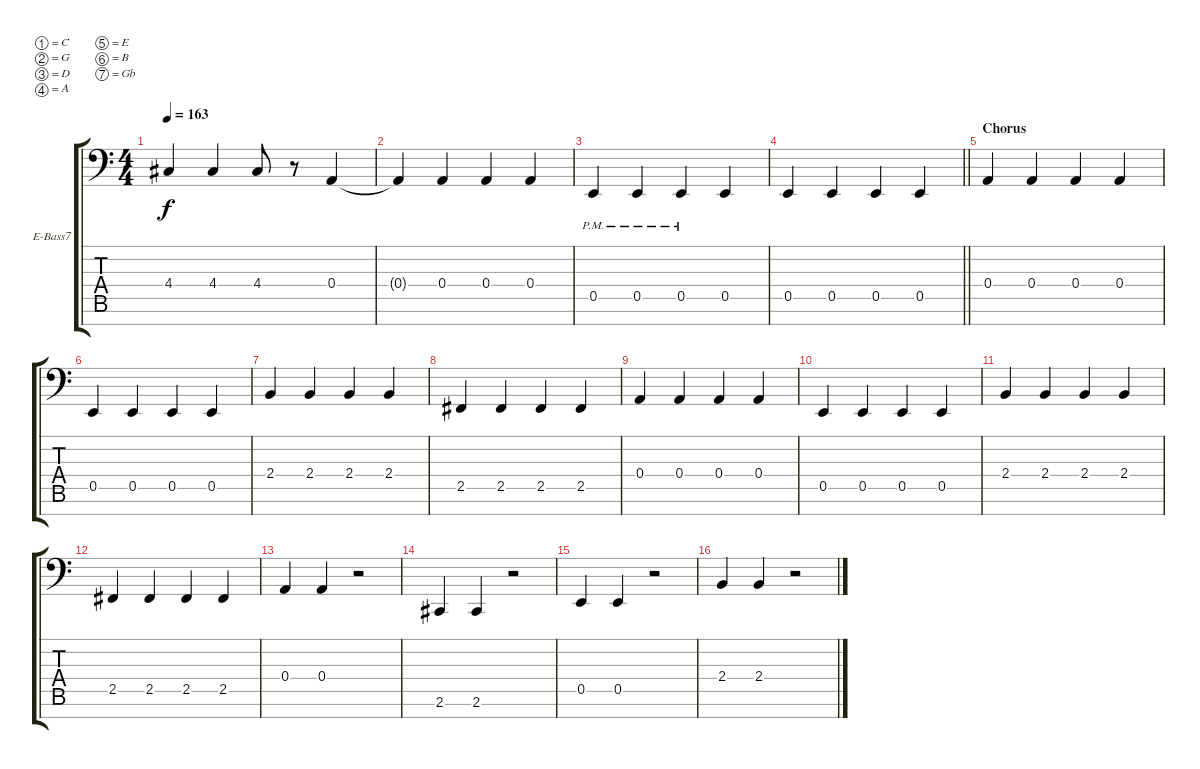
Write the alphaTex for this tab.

\bracketExtendMode groupsimilarinstruments
\firstSystemTrackNameOrientation horizontal
\otherSystemsTrackNameOrientation horizontal
\track ("Electric Bass" "E-Bass7") {instrument electricbassfinger}
\staff {score tabs}
\tuning (C3 G2 D2 A1 E1 B0 Gb0)
\ts (4 4)
\tempo 163
\clef f4
\scale
0.333333
\ks c
4.4.4{dy f} 4.4.4 4.4.8 r.8 0.4.4 |
\scale
0.333333 0.4{t}.4 0.4.4 0.4.4 0.4.4 |
\scale
0.333333 0.5{pm}.4 0.5{pm}.4 0.5{pm}.4 0.5.4 |
\scale
0.333333
\barLineRight lightlight
0.5.4 0.5.4 0.5.4 0.5.4 |
\section ("" "Chorus")
\scale
0.333333 0.4.4 0.4.4 0.4.4 0.4.4 |
\scale
0.333333 0.5.4 0.5.4 0.5.4 0.5.4 |
\scale
0.333333 2.4.4 2.4.4 2.4.4 2.4.4 |
\scale
0.333333 2.5.4 2.5.4 2.5.4 2.5.4 |
\scale
0.333333 0.4.4 0.4.4 0.4.4 0.4.4 |
\scale
0.333333 0.5.4 0.5.4 0.5.4 0.5.4 |
\scale
0.333333 2.4.4 2.4.4 2.4.4 2.4.4 |
\scale
0.333333 2.5.4 2.5.4 2.5.4 2.5.4 |
\scale
0.333333 0.4.4 0.4.4 r.2 |
\scale
0.333333 2.6.4 2.6.4 r.2 |
\scale
0.333333 0.5.4 0.5.4 r.2 |
\scale
0.333333 2.4.4 2.4.4 r.2
